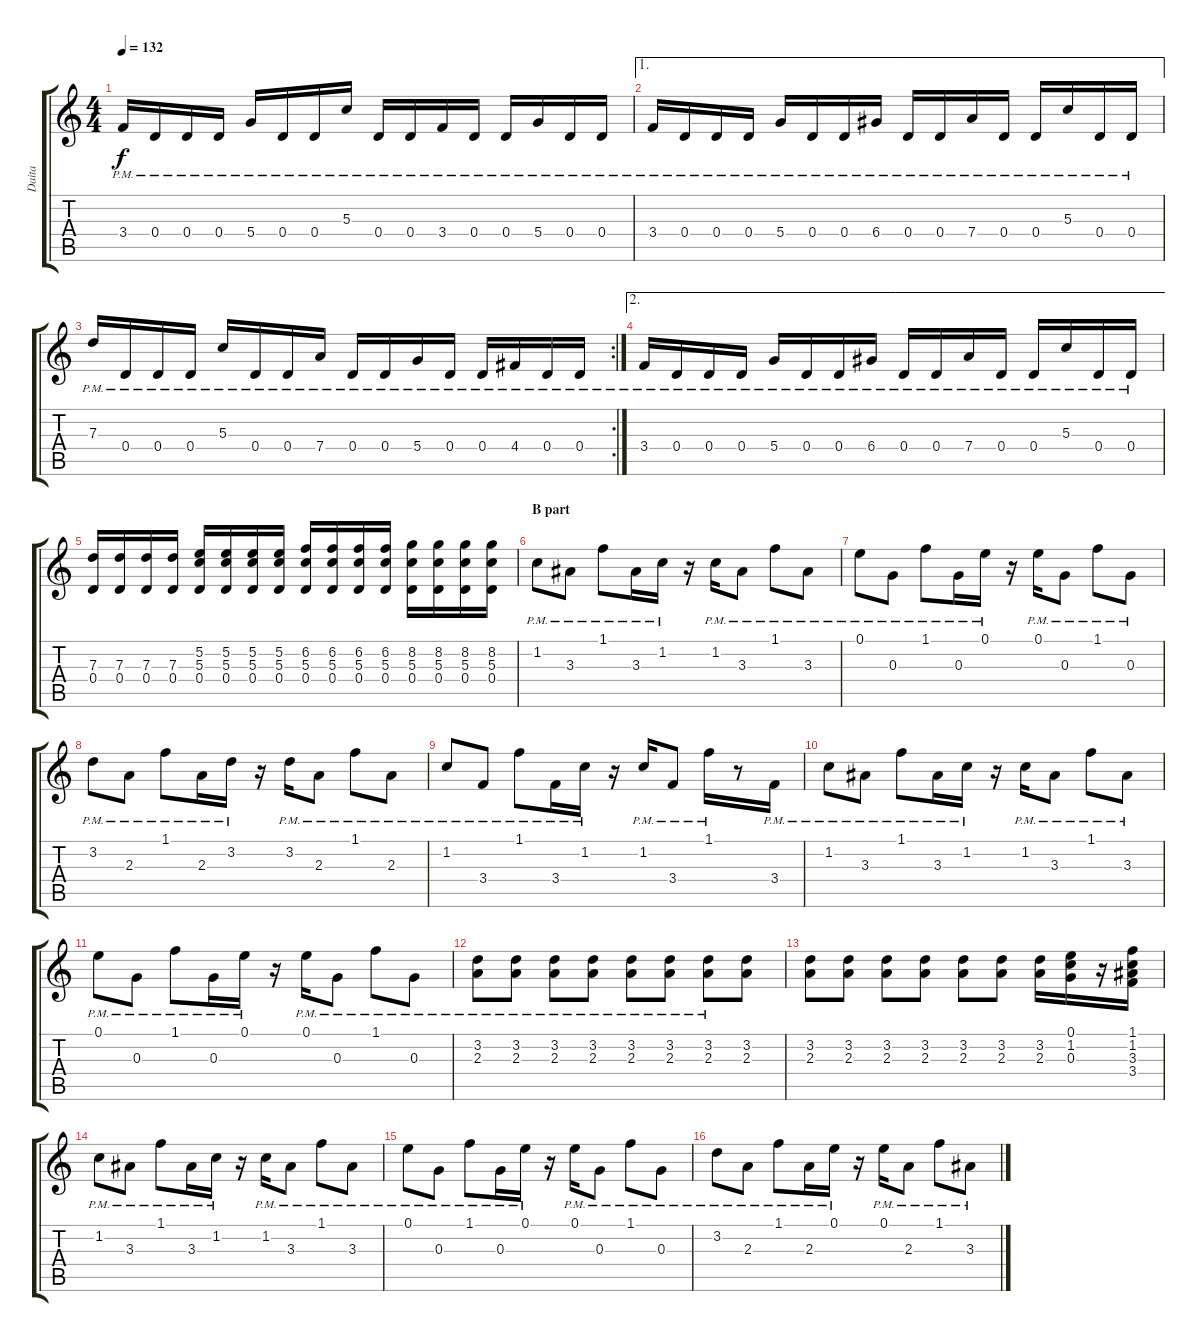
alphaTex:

\track ("Daita" "Daita") {instrument distortionguitar}
\staff {score tabs}
\tuning (E4 B3 G3 D3 A2 E2) {hide}
\ts (4 4)
\tempo 132
\clef g2
\ks c
3.4{pm}.16{dy f} 0.4{pm}.16 0.4{pm}.16 0.4{pm}.16 5.4{pm}.16 0.4{pm}.16 0.4{pm}.16 5.3{pm}.16 0.4{pm}.16 0.4{pm}.16 3.4{pm}.16 0.4{pm}.16 0.4{pm}.16 5.4{pm}.16 0.4{pm}.16 0.4{pm}.16 |
\ae 1
3.4{pm}.16 0.4{pm}.16 0.4{pm}.16 0.4{pm}.16 5.4{pm}.16 0.4{pm}.16 0.4{pm}.16 6.4{pm}.16 0.4{pm}.16 0.4{pm}.16 7.4{pm}.16 0.4{pm}.16 0.4{pm}.16 5.3{pm}.16 0.4{pm}.16 0.4{pm}.16 |
\rc 2
7.3{pm}.16 0.4{pm}.16 0.4{pm}.16 0.4{pm}.16 5.3{pm}.16 0.4{pm}.16 0.4{pm}.16 7.4{pm}.16 0.4{pm}.16 0.4{pm}.16 5.4{pm}.16 0.4{pm}.16 0.4{pm}.16 4.4{pm}.16 0.4{pm}.16 0.4{pm}.16 |
\ae 2
3.4{pm}.16 0.4{pm}.16 0.4{pm}.16 0.4{pm}.16 5.4{pm}.16 0.4{pm}.16 0.4{pm}.16 6.4{pm}.16 0.4{pm}.16 0.4{pm}.16 7.4{pm}.16 0.4{pm}.16 0.4{pm}.16 5.3{pm}.16 0.4{pm}.16 0.4{pm}.16 |
(7.3 0.4).16 (7.3 0.4).16 (7.3 0.4).16 (7.3 0.4).16 (5.2 5.3 0.4).16 (5.2 5.3 0.4).16 (5.2 5.3 0.4).16 (5.2 5.3 0.4).16 (6.2 5.3 0.4).16 (6.2 5.3 0.4).16 (6.2 5.3 0.4).16 (6.2 5.3 0.4).16 (8.2 5.3 0.4).16 (8.2 5.3 0.4).16 (8.2 5.3 0.4).16 (8.2 5.3 0.4).16 |
\section ("" "B part")
1.2{pm}.8 3.3{pm}.8 1.1{pm}.8 3.3{pm}.16 1.2{pm}.16 r.16 1.2{pm}.16 3.3{pm}.8 1.1{pm}.8 3.3{pm}.8 |
0.1{pm}.8 0.3{pm}.8 1.1{pm}.8 0.3{pm}.16 0.1{pm}.16 r.16 0.1{pm}.16 0.3{pm}.8 1.1{pm}.8 0.3{pm}.8 |
3.2{pm}.8 2.3{pm}.8 1.1{pm}.8 2.3{pm}.16 3.2{pm}.16 r.16 3.2{pm}.16 2.3{pm}.8 1.1{pm}.8 2.3{pm}.8 |
1.2{pm}.8 3.4{pm}.8 1.1{pm}.8 3.4{pm}.16 1.2{pm}.16 r.16 1.2{pm}.16 3.4{pm}.8 1.1{pm}.16 r.8 3.4{pm}.16 |
1.2{pm}.8 3.3{pm}.8 1.1{pm}.8 3.3{pm}.16 1.2{pm}.16 r.16 1.2{pm}.16 3.3{pm}.8 1.1{pm}.8 3.3{pm}.8 |
0.1{pm}.8 0.3{pm}.8 1.1{pm}.8 0.3{pm}.16 0.1{pm}.16 r.16 0.1{pm}.16 0.3{pm}.8 1.1{pm}.8 0.3{pm}.8 |
(3.2{pm} 2.3{pm}).8 (3.2{pm} 2.3{pm}).8 (3.2{pm} 2.3{pm}).8 (3.2{pm} 2.3{pm}).8 (3.2{pm} 2.3{pm}).8 (3.2{pm} 2.3{pm}).8 (3.2{pm} 2.3{pm}).8 (3.2 2.3).8 |
(3.2 2.3).8 (3.2 2.3).8 (3.2 2.3).8 (3.2 2.3).8 (3.2 2.3).8 (3.2 2.3).8 (3.2 2.3).16 (0.1 1.2 0.3).16 r.16 (1.1 1.2 3.3 3.4).16 |
1.2{pm}.8 3.3{pm}.8 1.1{pm}.8 3.3{pm}.16 1.2{pm}.16 r.16 1.2{pm}.16 3.3{pm}.8 1.1{pm}.8 3.3{pm}.8 |
0.1{pm}.8 0.3{pm}.8 1.1{pm}.8 0.3{pm}.16 0.1{pm}.16 r.16 0.1{pm}.16 0.3{pm}.8 1.1{pm}.8 0.3{pm}.8 |
3.2{pm}.8 2.3{pm}.8 1.1{pm}.8 2.3{pm}.16 0.1{pm}.16 r.16 0.1{pm}.16 2.3{pm}.8 1.1{pm}.8 3.3{pm}.8
